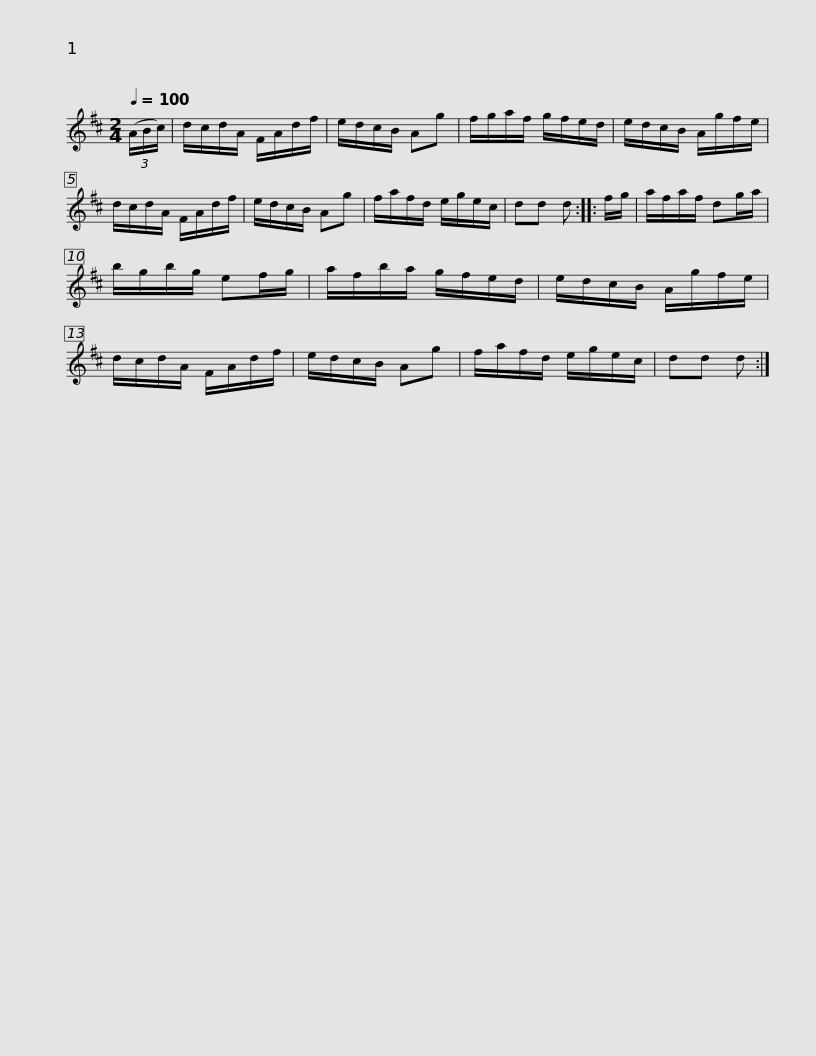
X:1
L:1/8
Q:1/4=100
M:2/4
I:linebreak $
K:none
V:1 treble transpose="8 "
V:1
[K:D] (3(A/B/c/) | d/c/d/A/ F/A/d/f/ | e/d/c/B/ Ag | f/g/a/f/ g/f/e/d/ | e/d/c/B/ A/g/f/e/ | %5
 d/c/d/A/ F/A/d/f/ | e/d/c/B/ Ag |$ f/a/f/d/ e/g/e/c/ | dd d :: f/g/ | %10
 a/f/a/f/ dg/a/ | b/g/b/g/ ef/g/ | a/f/b/a/ g/f/e/d/ | e/d/c/B/ A/g/f/e/ |$ d/c/d/A/ F/A/d/f/ | %15
 e/d/c/B/ Ag | f/a/f/d/ e/g/e/c/ | dd d :| %18
